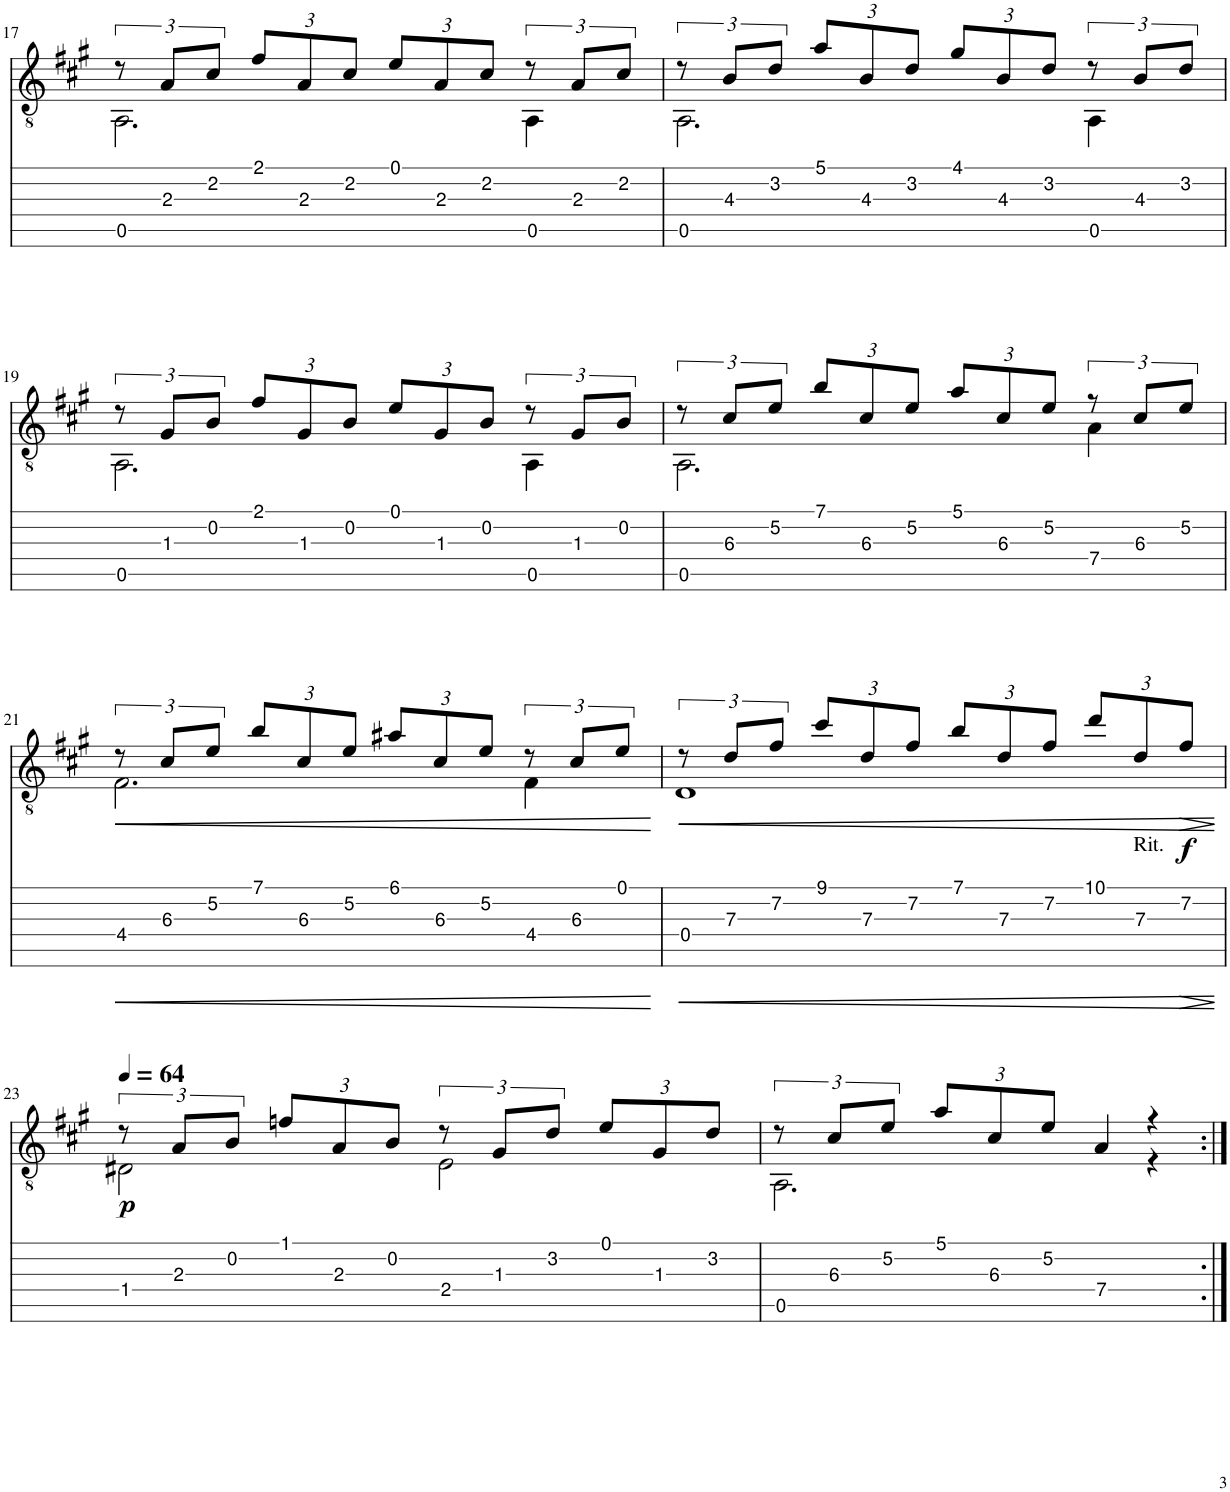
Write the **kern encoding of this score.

**kern	**kern	**dynam
*part1	*part1	*part1
*staff2	*staff1	*staff1/2
*I"Classical Guitar	*	*
*I'Guit.	*	*
!!LO:PB:g=z
*	*clefGv2	*
*k[f#c#g#]	*k[f#c#g#]	*
*M4/4	*M4/4	*
*Xbrackettup	*	*
=17	=17	=17
*^	*^	*
12r	2.AA	12r	2.AA\	.
12AL	.	12A/L	.	.
12c#J	.	12c#/J	.	.
*	*	*Xbrackettup	*	*
12f#L	.	12f#/L	.	.
12A	.	12A/	.	.
12c#J	.	12c#/J	.	.
12eL	.	12e/L	.	.
12A	.	12A/	.	.
12c#J	.	12c#/J	.	.
*	*	*brackettup	*	*
12r	4AA	12r	4AA\	.
12AL	.	12A/L	.	.
12c#J	.	12c#/J	.	.
=18	=18	=18	=18	=18
12r	2.AA	12r	2.AA\	.
12BL	.	12B/L	.	.
12dJ	.	12d/J	.	.
*	*	*Xbrackettup	*	*
12aL	.	12a/L	.	.
12B	.	12B/	.	.
12dJ	.	12d/J	.	.
12g#L	.	12g#/L	.	.
12B	.	12B/	.	.
12dJ	.	12d/J	.	.
*	*	*brackettup	*	*
12r	4AA	12r	4AA\	.
12BL	.	12B/L	.	.
12dJ	.	12d/J	.	.
!!LO:LB:g=z	!!
=19	=19	=19	=19	=19
12r	2.AA	12r	2.AA\	.
12G#L	.	12G#/L	.	.
12BJ	.	12B/J	.	.
*	*	*Xbrackettup	*	*
12f#L	.	12f#/L	.	.
12G#	.	12G#/	.	.
12BJ	.	12B/J	.	.
12eL	.	12e/L	.	.
12G#	.	12G#/	.	.
12BJ	.	12B/J	.	.
*	*	*brackettup	*	*
12r	4AA	12r	4AA\	.
12G#L	.	12G#/L	.	.
12BJ	.	12B/J	.	.
=20	=20	=20	=20	=20
12r	2.AA	12r	2.AA\	.
12c#L	.	12c#/L	.	.
12eJ	.	12e/J	.	.
*	*	*Xbrackettup	*	*
12bL	.	12b/L	.	.
12c#	.	12c#/	.	.
12eJ	.	12e/J	.	.
12aL	.	12a/L	.	.
12c#	.	12c#/	.	.
12eJ	.	12e/J	.	.
*	*	*brackettup	*	*
12r	4A	12r	4A\	.
12c#L	.	12c#/L	.	.
12eJ	.	12e/J	.	.
!!LO:LB:g=z	!!
=21	=21	=21	=21	=21
!	!	!	!	!LO:HP:b
12r	2.F#	12r	2.F#\	<
12c#L	.	12c#/L	.	.
12eJ	.	12e/J	.	.
*	*	*Xbrackettup	*	*
12bL	.	12b/L	.	.
12c#	.	12c#/	.	.
12eJ	.	12e/J	.	.
12a#L	.	12a#X/L	.	.
12c#	.	12c#/	.	.
12eJ	.	12e/J	.	.
*	*	*brackettup	*	*
12r	4F#	12r	4F#\	.
12c#L	.	12c#/L	.	.
12eJ	.	12e/J	.	.
*v	*v	*	*	*
*	*v	*v	*
.	.	[
=22	=22	=22
*^	*	*
!	!	!	!LO:HP:b
*	*	*^	*
12r	1D	12r	1D	<
12dL	.	12d/L	.	.
12f#J	.	12f#/J	.	.
*	*	*Xbrackettup	*	*
12cc#L	.	12cc#/L	.	.
12d	.	12d/	.	.
12f#J	.	12f#/J	.	.
12bL	.	12b/L	.	.
12d	.	12d/	.	.
12f#J	.	12f#/J	.	.
12ddL	.	12dd/L	.	.
!	!	!LO:TX:b:t=Rit.	!	!
12d	.	12d/	.	.
!	!	!	!	!LO:HP:b
!	!	!	!	!LO:DY:n=1:a=2
12f#J	.	12f#/J	.	> f
*v	*v	*	*	*
*	*v	*v	*
.	.	[ ]
!!LO:LB:g=z
=23	=23	=23
*^	*	*
*	*	*brackettup	*
*v	*v	*	*
*	*MM64	*
*^	*^	*
!	!	!	!	!LO:DY:a=2
12r	2D#	12r	2D#X\	p
12AL	.	12A/L	.	.
12BJ	.	12B/J	.	.
*	*	*Xbrackettup	*	*
12fL	.	12fn/L	.	.
12A	.	12A/	.	.
12BJ	.	12B/J	.	.
*	*	*brackettup	*	*
12r	2E	12r	2E\	.
12G#L	.	12G#/L	.	.
12dJ	.	12d/J	.	.
*	*	*Xbrackettup	*	*
12eL	.	12e/L	.	.
12G#	.	12G#/	.	.
12dJ	.	12d/J	.	.
=24	=24	=24	=24	=24
*	*	*brackettup	*	*
12r	2.AA	12r	2.AA\	.
12c#L	.	12c#/L	.	.
12eJ	.	12e/J	.	.
*	*	*Xbrackettup	*	*
12aL	.	12a/L	.	.
12c#	.	12c#/	.	.
12eJ	.	12e/J	.	.
4A	.	4A/	.	.
4r	4r	4r	4r	.
*v	*v	*	*	*
*	*v	*v	*
=:|!	=:|!	=:|!
*-	*-	*-
